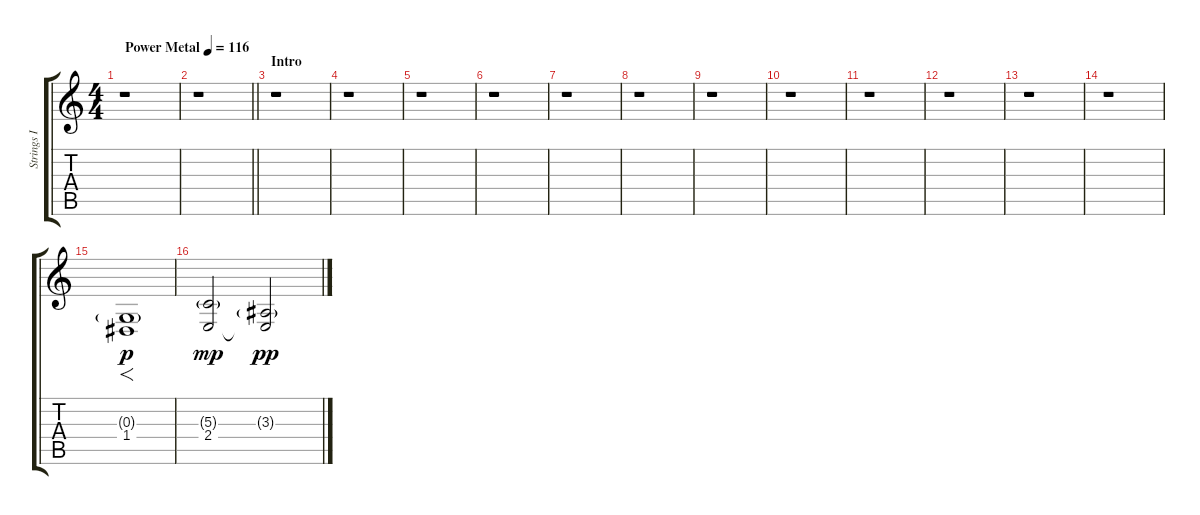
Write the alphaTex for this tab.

\track ("Strings I" "Strings I") {instrument stringensemble1}
\staff {score tabs}
\tuning (E4 B3 G3 D3 A2 E2) {hide}
\ts (4 4)
\tempo (116 "Power Metal")
\clef g2
\ks c
r.1{dy p instrument stringensemble1} |
\barLineRight lightlight
r.1 |
\section ("" "Intro")
r.1 |
r.1 |
r.1 |
r.1 |
r.1 |
r.1 |
r.1 |
r.1 |
r.1 |
r.1 |
r.1 |
r.1 |
(0.3{g} 1.4).1{f} |
(5.3{g} 2.4).2{dy mp} (3.3{g} 2.4{t}).2{dy pp}
